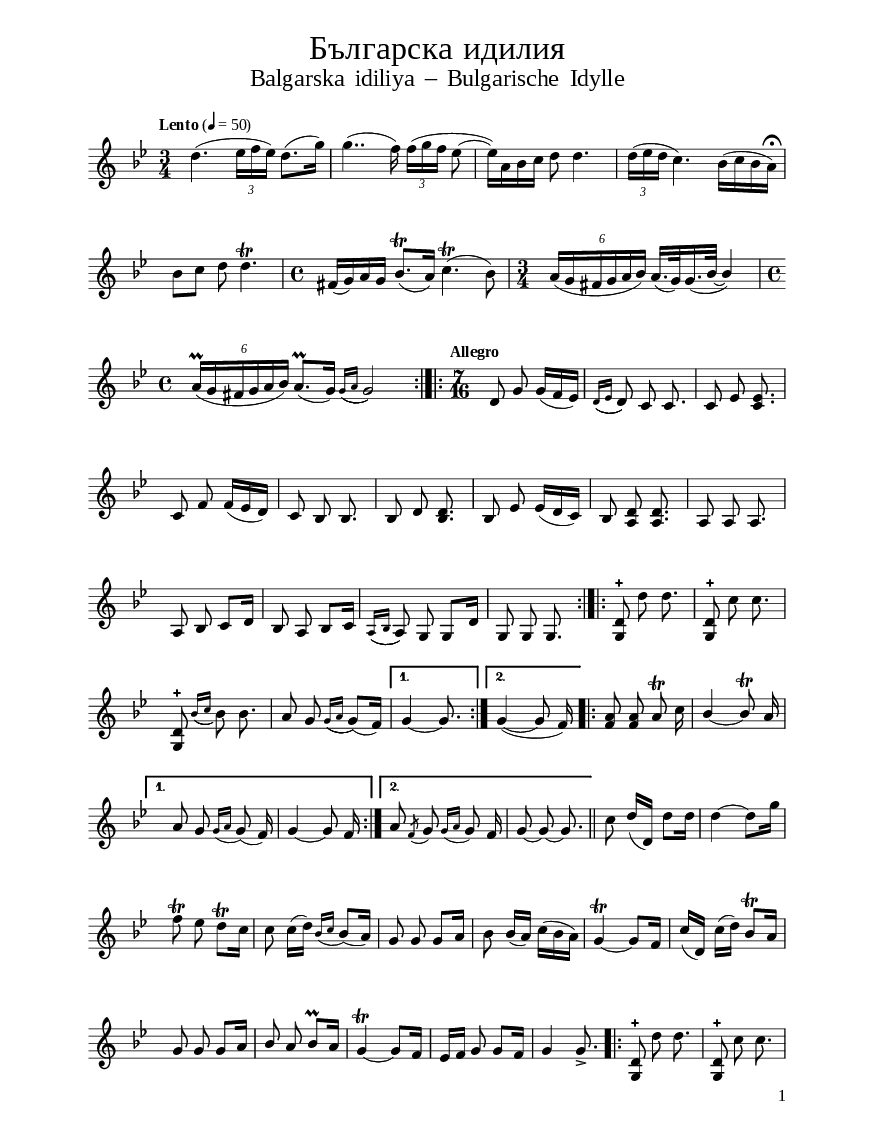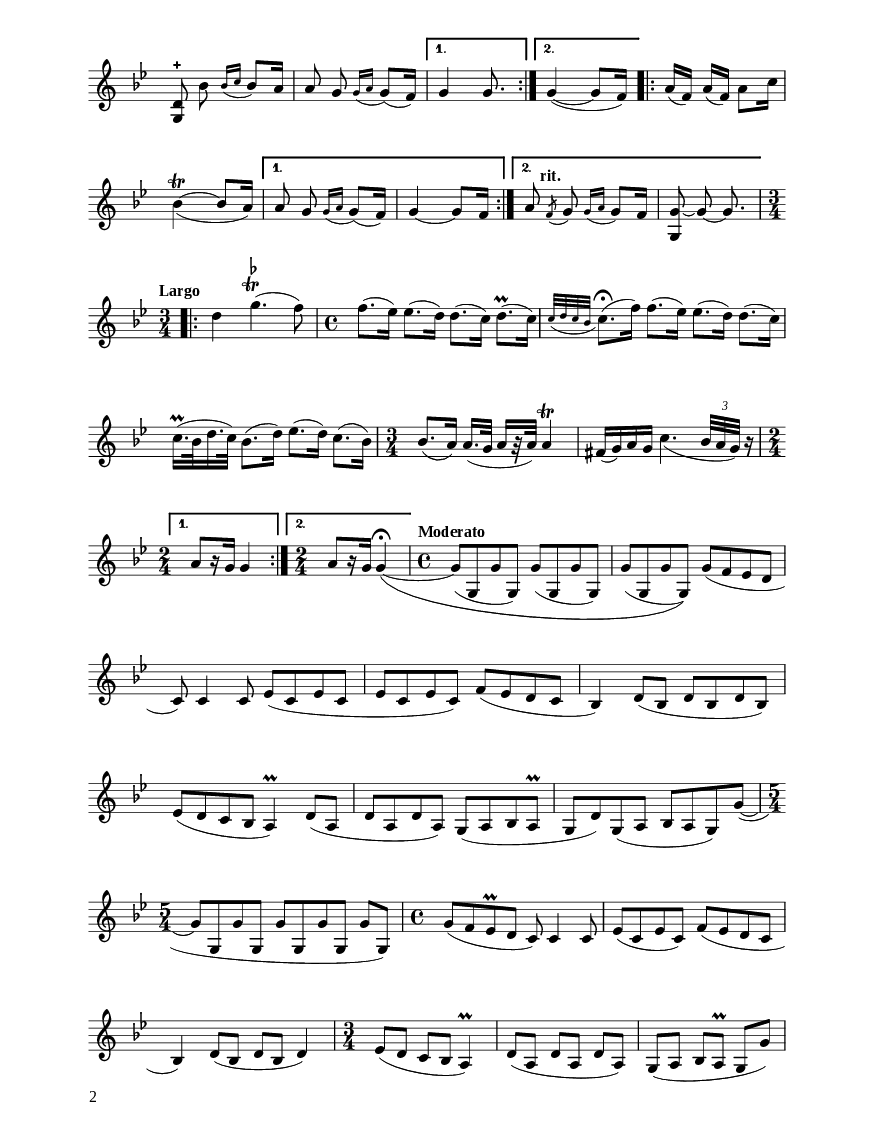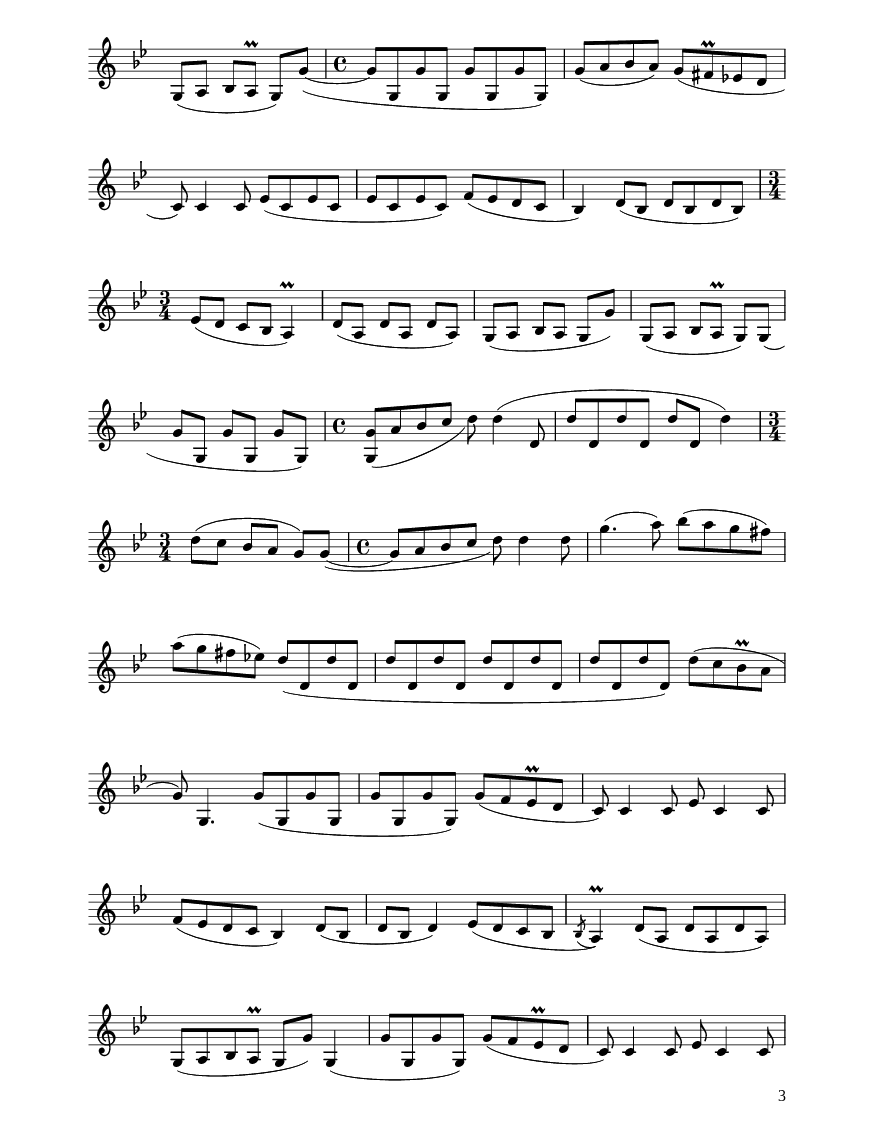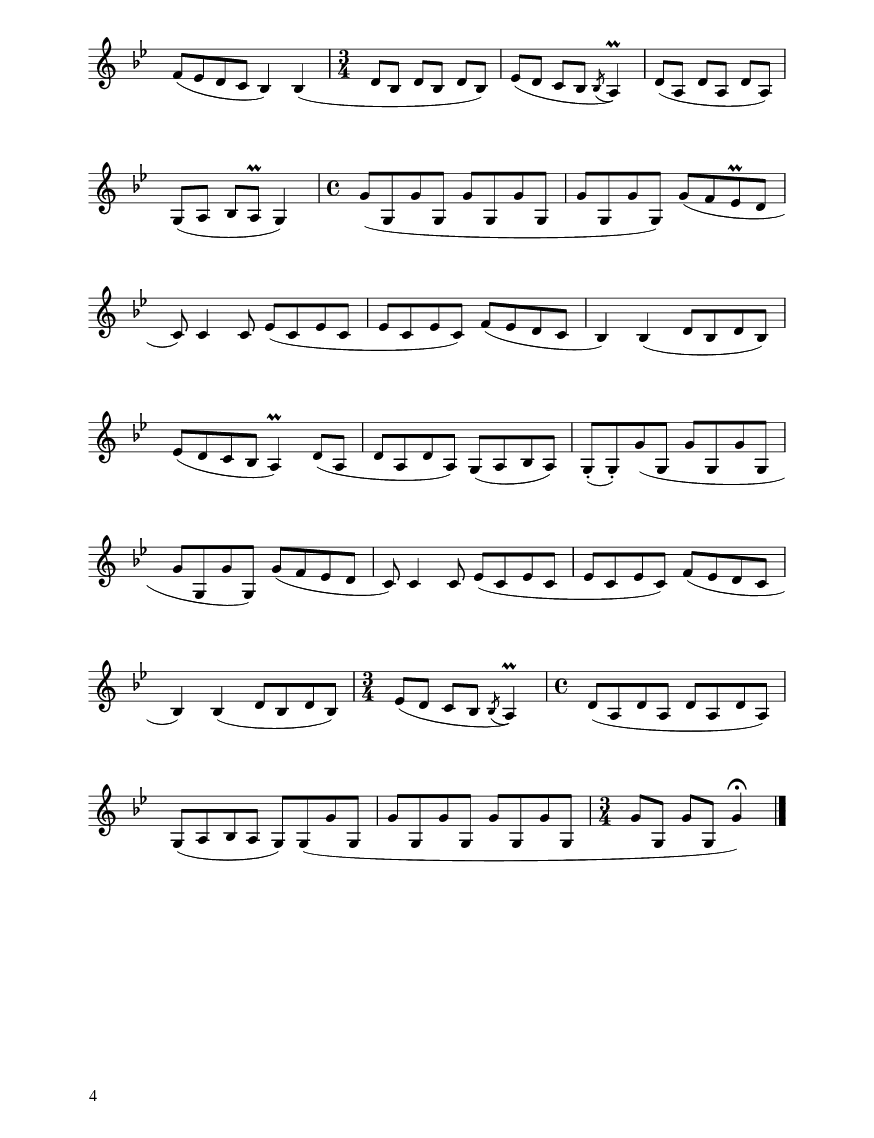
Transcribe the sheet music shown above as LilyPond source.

\version "2.24.0"

% include paper part and global functions
\include "include/globals.ily"

\bookpart {
  \label #'ref150
  \tocItem \markup "Българска идилия –  Balgarska idiliya"
  \include "include/bookpart-paper.ily"
  \score {
    \include "include/score-layout.ily"

    \new Voice \relative c' {
      \clef treble
      \key g \minor
      \time 3/4
      \tempoFunc "Lento" 4 "50"
      \autoBeamOff
      \repeat volta 1 {
        d'4.( \tuplet 3/2 { ees16 [f ees]) } d8.([g16]) | \noBreak
        g4..(f16) \tuplet 3/2 { f16( [g f] } ees8~ | \noBreak
        ees16)[a, bes c] d8 d4. | \noBreak
        \tuplet 3/2 { d16( [ees d] } c4.) bes16([c bes a\fermata]) | \break

        bes8 [c] d8 d4.\trill | \noBreak
        \time 4/4 fis,16([g) a g] bes8.\trill([ a16]) c4.\trill( bes8) | \noBreak
        \time 3/4  \tuplet 6/4 { a16([g fis g a bes]) }  a16.([g32) \slurDown g16.(\tieDown bes32~] \stemUp bes4) | \time 4/4 \break

        \tuplet 6/4 { a16\prall([g fis g a bes]) } a8.\prall([g16])  \acciaccatura { g16([ a] } g2) | \bar ":|.|:" \noBreak
      }
      %\set Score.doubleRepeatType = #":|.|:"
      \repeat volta 1 {
        \time 7/16
        \tempo "Allegro"

        d8 g g16([f ees]) | \noBreak
        \acciaccatura { d16([ ees]  } d8) c8 c8. | \noBreak
        c8 ees <c ees>8. | \break

        c8 f f16([ees d]) | \noBreak
        c8 bes bes8. | \noBreak
        bes8 d <bes d>8. | \noBreak
        bes8 ees ees16([d c]) | \noBreak
        bes8 <a d>8 <a d>8. | \noBreak
        a8 a a8. | \break

        a8 bes c[d16] | \noBreak
        bes8 a bes[c16] | \noBreak
        \acciaccatura { a16([ bes]} a8) g g[d'16] | \noBreak
        g,8 g g8. \bar ":|.|:" \noBreak
      }
      \repeat volta 2 {
        <g d'>8\stopped \stemNeutral d''8 d8. | \noBreak
        <g,, d'>8\stopped c'8 c8. | \break

        <g, d'>8\stopped \acciaccatura { bes'16([c] } bes8) bes8. | \noBreak
        a8 g \acciaccatura { g16([a]} g8)([f16]) | \noBreak
      }
      \alternative {
        { g4~ g8. | \noBreak }
        { g4~(g8 f16) | \noBreak }
      }
      \repeat volta 2 {
        <f a>8 <f a> a\trill c16 | \noBreak
        \stemUp bes4~ bes8\trill a16 | \break
      }
      \alternative {
        {
          a8 g \acciaccatura { g16[a]}  g8( f16) | \noBreak
          g4~ g8 f16 | \noBreak
        }
        {
          a8 \acciaccatura { f8 } g \acciaccatura { g16[a] } g8 f16 | \noBreak
          g8~ g~ g8. | \bar "||" \noBreak
        }
      }
      \stemNeutral c8 d16([d,]) d'8[d16] | \noBreak
      \tieUp d4~ d8[g16] | \break

      f8\trill ees d\trill[c16] | \noBreak
      c8 \slurNeutral c16([d]) \acciaccatura { bes16[c] } bes8([a16]) | \noBreak
      g8 g g[a16] | \noBreak
      bes8 bes16([a]) c16([bes a]) | \noBreak
      \tieNeutral g4~\trill g8[f16] | \noBreak
      c'([d,]) c'([d]) bes8\trill[a16] \break

      g8 g g[a16] | \noBreak
      \stemUp bes8 a bes8\prall[a16] | \noBreak
      g4~\trill g8[f16]  | \noBreak
      ees16[f] g8 g[f16] | \noBreak
      g4 g8.\accent | \noBreak
      \repeat volta 2 {
        \stemNeutral <d g,>8\stopped d'8 d8. | \noBreak
        <d, g,>8\stopped c'8 c8. | \break

        <d, g,>8\stopped bes' \acciaccatura { bes16[c] } bes8[a16] | \noBreak
        a8 g \acciaccatura { g16[a] } g8([f16]) | \noBreak
      }
      \alternative {
        { g4 g8. }
        { g4~(g8[f16]) }
      }
      \repeat volta 2 {
        a16([f]) a16([f]) a8[c16] | \break

        \tieUp \slurDown bes4~\trill(bes8[a16])
      }
      \alternative {
        {
          a8 g \acciaccatura { g16[a] } g8([f16]) | \noBreak
          \tieNeutral g4~ g8[f16] | \noBreak
        }
        {
          \once \override Score.MetronomeMark.outside-staff-priority = #599
          \once \override Score.MetronomeMark.X-extent=#'(-1.5 . 0)
          \tempo "rit."
          a8 \acciaccatura { f8 } g \acciaccatura { g16[a] } g8[f16] | \noBreak
          <g g,>8~ g~ g8. | \noBreak
        }
      }
      \time 3/4 \break
      \repeat volta 2 {
        \tempo "Largo"
        \slurNeutral d'4 g4.^\markup{
          \override #'(baseline-skip . 2)
          \column {\flat \musicglyph #"scripts.trill"}

        }(f8) | \noBreak
        \time 4/4 f8.([ees16]) ees8.([d16]) d8.([c16]) d8.\prall([c16]) | \noBreak
        \acciaccatura { c32[d c bes] } c8.\fermata([f16]) f8.([ees16]) ees8.([d16]) d8.([c16]) | \break

        c16.\prall([bes32 d16. c32]) bes8.([d16]) ees8.([d16]) c8.([bes16]) | \noBreak
        \time 3/4 bes8.([a16]) a16.([g32] a16[r32 a32]) a4\trill | \noBreak
        fis16([g) a g] \slurDown c4.( \tuplet 3/2 {bes32[ a g])} r16 | \time 2/4 \break
      }
      \alternative {
        { a8[r16 g16] g4 | \noBreak }
        { \time 2/4 a8[r16 g16] g4\fermata~\( | \noBreak }
      }
      \tempo "Moderato"
      \time 4/4
      g8([g, g' g,]) g'8([g, g' g,]) | \noBreak
      g'8([g, g' g,])\) g'8([f ees d] | \break

      c8) c4 c8 ees8([c ees c] | \noBreak
      ees8[c ees c]) f8([ ees d c] | \noBreak
      bes4) d8([bes] d8[bes d bes]) | \break

      ees8([d c bes] a4\prall) d8([a] | \noBreak
      d8[a d a]) g8([a bes a\prall] | \noBreak
      g[ d') g,( a] bes[a g) g'~(] | \time 5/4 \break

      g[g, g' g,]  g'[g, g' g,] g'[g,]) | \noBreak
      \time 4/4 g'([f ees\prall	 d] c) c4 c8 | \noBreak
      ees([c ees c]) f([ees d c] | \break
      bes4) d8([bes] d8[bes] d4) | \noBreak
      \time 3/4 ees8([d] c[bes] a4\prall) | \noBreak
      d8([a] d8[a] d8[a]) | \noBreak
      g([a] bes[a\prall] g[g']) | \break

      g,([a] bes[a\prall] g[)g'~]( | \noBreak
      \time 4/4 g[g, g' g,] g'[g, g' g,]) | \noBreak
      g'([a bes a]) g([fis\prall ees! d] | \break

      c8) c4 c8 ees([c ees c] | \noBreak
      ees[c ees c]) f([ees d c] | \noBreak
      bes4) d8([bes] d[bes d bes]) | \time 3/4 \break

      ees([d] c[bes] a4\prall) | \noBreak
      d8([a] d[a] d[a]) | \noBreak
      g([a] bes[a] g[g']) | \noBreak
      g,([a] bes[a\prall] g)[g]( | \break

      g'[g,] g'[g,] g'[g,]) | \noBreak
      \time 4/4 <g' g,>([a bes c] d) \slurUp d4( d,8 | \noBreak
      d'[d, d' d,] d'[d,] d'4) | \time 3/4 \break

      d8([c] bes[a] \slurDown g[)g~(] | \noBreak
      \time 4/4 g[a bes c] d) d4 d8 | \noBreak
      \slurNeutral g4.(a8) bes([a g fis]) | \break

      a([g fis ees!]) d([d, d' d,] | \noBreak
      d'[d, d' d,] d'[d, d' d,] | \noBreak
      d'[d, d' d,]) d'([c bes\prall a] | \break

      g) g,4. g'8([g, g' g,] | \noBreak
      g'[g, g' g,]) g'([f ees\prall d] | \noBreak
      c) c4 c8 ees c4 c8 \break

      f([ees d c] bes4) d8([bes] | \noBreak
      d[bes] d4) ees8([d c bes] | \noBreak
      \acciaccatura { bes } a4\prall)
      d8([a] d[a d a]) \break

      g([a bes a\prall] g[g']) g,4( | \noBreak
      g'8[g, g' g,]) g'([f ees\prall d] | \noBreak
      c8) c4  c8 ees c4 c8 | \break

      f([ees d c] bes4) bes( | \noBreak
      \time 3/4 d8[bes] d8[bes] d8[bes]) | \noBreak
      ees([d] c[bes] \acciaccatura { bes } a4\prall)	| \noBreak
      d8([a] d[a] d[a]) | \break

      g([a] bes[a\prall] g4) | \noBreak
      \time 4/4 g'8([g, g' g,] g'[g, g' g,] | \noBreak
      g'[g, g' g,]) g'([f ees\prall d] | \break

      c) c4 c8 ees([c ees c] | \noBreak
      ees[c ees c]) f([ees d c] | \noBreak
      bes4) bes( d8[bes d bes]) | \break

      ees([ d c bes] a4\prall) d8([a] | \noBreak
      d[a d a]) g([a bes a]) | \noBreak
      g\staccato([g\staccato) g'( g,] g'[g, g' g,] | \break

      g'[g, g' g,]) g'([f ees d] | \noBreak
      c) c4 c8 ees([c ees c] | \noBreak
      ees[c ees c]) f([ees d c] | \break

      bes4) bes( d8[bes d bes]) | \noBreak
      \time 3/4 ees([d] c[bes] \acciaccatura { bes } a4\prall) | \noBreak
      \time 4/4 d8([a d a] d[a d a]) | \break

      g([a bes a] g[)g( g' g,] | \noBreak
      g'[g, g' g,] g'[g, g' g,] | \noBreak
      \time 3/4 g'[g,] g'[g,] g'4\fermata) \bar "|."
    }

    \addlyrics {}
    \addlyrics {}

    \header {
      title = \markup \column \normal-text \fontsize #2.5 {
        \center-align
        \line { Българска идилия }
        \vspace #-0.6
        \center-align
        \line \fontsize #-3 { Balgarska idiliya  – Bulgarische Idylle}
        \vspace #-0.8
        \center-align
        \line \fontsize #-3 { " " }
      }
    }

    \midi{}

  } % score


  % include foreign translation(s) of the song
  %\include "lyrics_de/lyrics_de_file_name.ly"

} % bookpart
